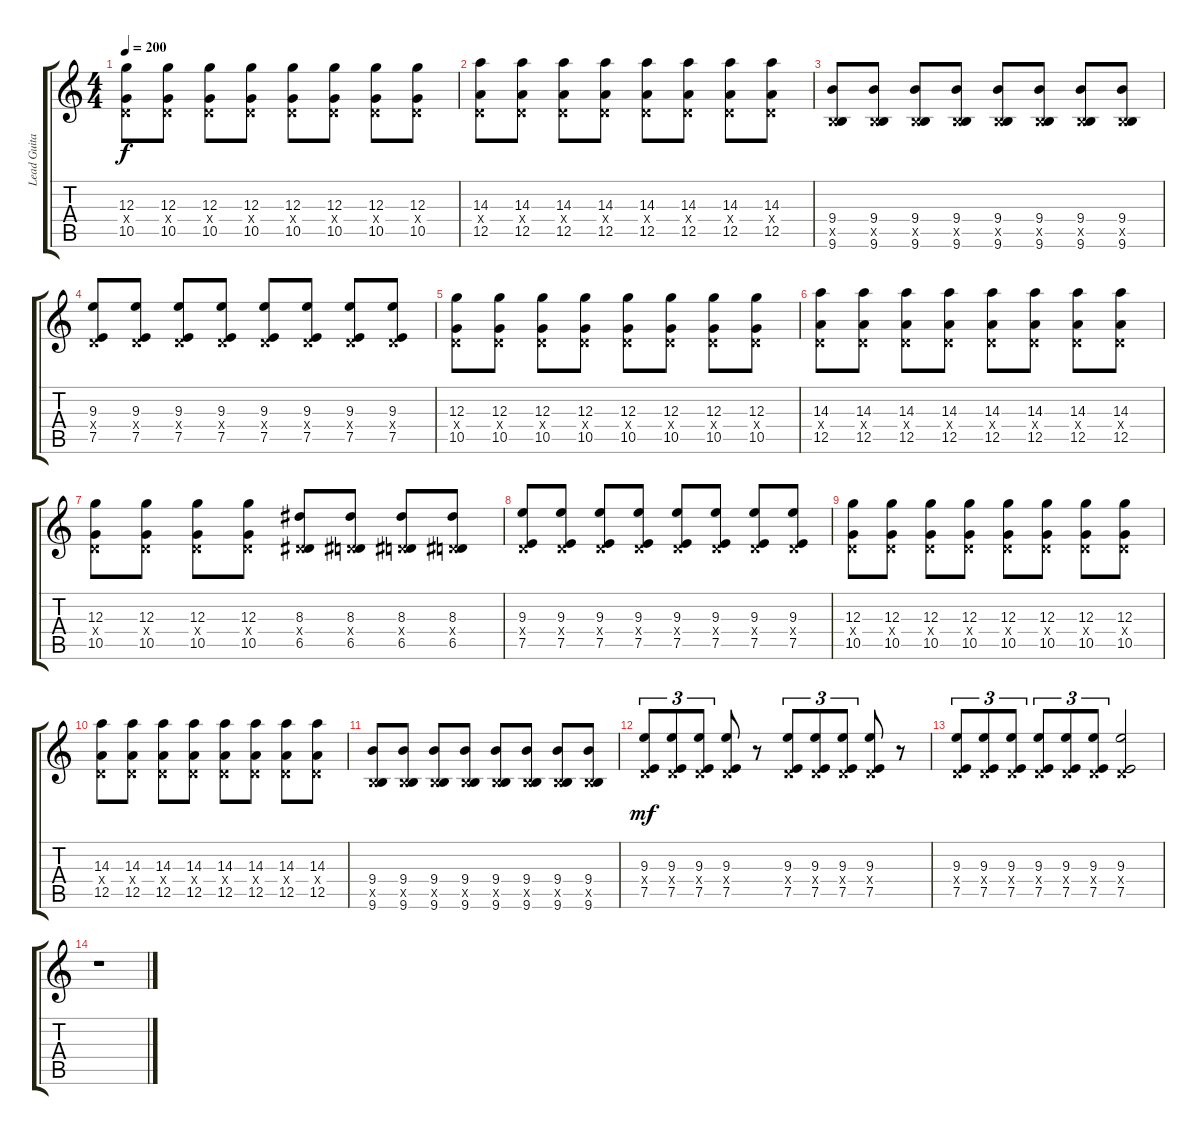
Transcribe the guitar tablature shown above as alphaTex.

\track ("Lead Guitar  " "Lead Guita") {instrument electricguitarclean}
\staff {score tabs}
\tuning (E4 B3 G3 D3 A2 D2) {hide}
\ts (4 4)
\tempo 200
\clef g2
\ks c
(12.3 0.4{x} 10.5).8{dy f} (12.3 0.4{x} 10.5).8 (12.3 0.4{x} 10.5).8 (12.3 0.4{x} 10.5).8 (12.3 0.4{x} 10.5).8 (12.3 0.4{x} 10.5).8 (12.3 0.4{x} 10.5).8 (12.3 0.4{x} 10.5).8 |
(14.3 0.4{x} 12.5).8 (14.3 0.4{x} 12.5).8 (14.3 0.4{x} 12.5).8 (14.3 0.4{x} 12.5).8 (14.3 0.4{x} 12.5).8 (14.3 0.4{x} 12.5).8 (14.3 0.4{x} 12.5).8 (14.3 0.4{x} 12.5).8 |
(9.4 2.5{x} 9.6).8 (9.4 2.5{x} 9.6).8 (9.4 2.5{x} 9.6).8 (9.4 2.5{x} 9.6).8 (9.4 2.5{x} 9.6).8 (9.4 2.5{x} 9.6).8 (9.4 2.5{x} 9.6).8 (9.4 2.5{x} 9.6).8 |
(9.3 0.4{x} 7.5).8 (9.3 0.4{x} 7.5).8 (9.3 0.4{x} 7.5).8 (9.3 0.4{x} 7.5).8 (9.3 0.4{x} 7.5).8 (9.3 0.4{x} 7.5).8 (9.3 0.4{x} 7.5).8 (9.3 0.4{x} 7.5).8 |
(12.3 0.4{x} 10.5).8 (12.3 0.4{x} 10.5).8 (12.3 0.4{x} 10.5).8 (12.3 0.4{x} 10.5).8 (12.3 0.4{x} 10.5).8 (12.3 0.4{x} 10.5).8 (12.3 0.4{x} 10.5).8 (12.3 0.4{x} 10.5).8 |
(14.3 0.4{x} 12.5).8 (14.3 0.4{x} 12.5).8 (14.3 0.4{x} 12.5).8 (14.3 0.4{x} 12.5).8 (14.3 0.4{x} 12.5).8 (14.3 0.4{x} 12.5).8 (14.3 0.4{x} 12.5).8 (14.3 0.4{x} 12.5).8 |
(12.3 0.4{x} 10.5).8 (12.3 0.4{x} 10.5).8 (12.3 0.4{x} 10.5).8 (12.3 0.4{x} 10.5).8 (8.3 0.4{x} 6.5).8 (8.3 0.4{x} 6.5).8 (8.3 0.4{x} 6.5).8 (8.3 0.4{x} 6.5).8 |
(9.3 0.4{x} 7.5).8 (9.3 0.4{x} 7.5).8 (9.3 0.4{x} 7.5).8 (9.3 0.4{x} 7.5).8 (9.3 0.4{x} 7.5).8 (9.3 0.4{x} 7.5).8 (9.3 0.4{x} 7.5).8 (9.3 0.4{x} 7.5).8 |
(12.3 0.4{x} 10.5).8 (12.3 0.4{x} 10.5).8 (12.3 0.4{x} 10.5).8 (12.3 0.4{x} 10.5).8 (12.3 0.4{x} 10.5).8 (12.3 0.4{x} 10.5).8 (12.3 0.4{x} 10.5).8 (12.3 0.4{x} 10.5).8 |
(14.3 0.4{x} 12.5).8 (14.3 0.4{x} 12.5).8 (14.3 0.4{x} 12.5).8 (14.3 0.4{x} 12.5).8 (14.3 0.4{x} 12.5).8 (14.3 0.4{x} 12.5).8 (14.3 0.4{x} 12.5).8 (14.3 0.4{x} 12.5).8 |
(9.4 2.5{x} 9.6).8 (9.4 2.5{x} 9.6).8 (9.4 2.5{x} 9.6).8 (9.4 2.5{x} 9.6).8 (9.4 2.5{x} 9.6).8 (9.4 2.5{x} 9.6).8 (9.4 2.5{x} 9.6).8 (9.4 2.5{x} 9.6).8 |
(9.3 0.4{x} 7.5).8{tu (3 2) dy mf} (9.3 0.4{x} 7.5).8{tu (3 2)} (9.3 0.4{x} 7.5).8{tu (3 2)} (9.3 0.4{x} 7.5).8 r.8 (9.3 0.4{x} 7.5).8{tu (3 2)} (9.3 0.4{x} 7.5).8{tu (3 2)} (9.3 0.4{x} 7.5).8{tu (3 2)} (9.3 0.4{x} 7.5).8 r.8 |
(9.3 0.4{x} 7.5).8{tu (3 2)} (9.3 0.4{x} 7.5).8{tu (3 2)} (9.3 0.4{x} 7.5).8{tu (3 2)} (9.3 0.4{x} 7.5).8{tu (3 2)} (9.3 0.4{x} 7.5).8{tu (3 2)} (9.3 0.4{x} 7.5).8{tu (3 2)} (9.3 0.4{x} 7.5).2 |
r.1
